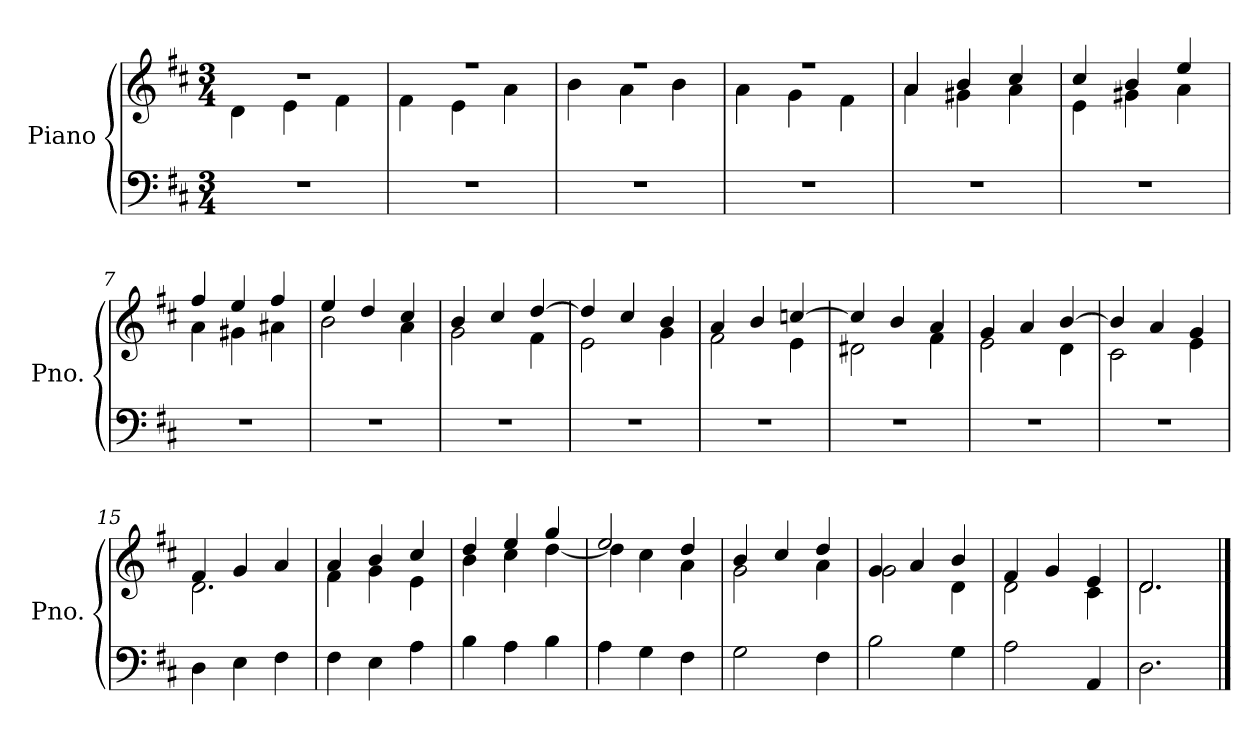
**kern	**kern
*part1	*part1
*staff2	*staff1
*I"Piano	*
*I'Pno.	*
*clefF4	*clefG2
*k[f#c#]	*k[f#c#]
*M3/4	*M3/4
=1	=1
*	*^
2.r	2.r	4d\
.	.	4e\
.	.	4f#\
=2	=2	=2
2.r	2.r	4f#\
.	.	4e\
.	.	4a\
=3	=3	=3
2.r	2.r	4b\
.	.	4a\
.	.	4b\
=4	=4	=4
2.r	2.r	4a\
.	.	4g\
.	.	4f#\
=5	=5	=5
2.r	4a/	4a\
.	4b/	4g#X\
.	4cc#/	4a\
=6	=6	=6
2.r	4cc#/	4e\
.	4b/	4g#X\
.	4ee/	4a\
=7	=7	=7
2.r	4ff#/	4a\
.	4ee/	4g#X\
.	4ff#/	4a#X\
=8	=8	=8
2.r	4ee/	2b\
.	4dd/	.
.	4cc#/	4a\
=9	=9	=9
2.r	4b/	2g\
.	4cc#/	.
.	[4dd/	4f#\
=10	=10	=10
2.r	4dd/]	2e\
.	4cc#/	.
.	4b/	4g\
!!LO:LB:g=z	!!
=11	=11	=11
2.r	4a/	2f#\
.	4b/	.
.	[4ccn/	4e\
=12	=12	=12
2.r	4cc/]	2d#X\
.	4b/	.
.	4a/	4f#\
=13	=13	=13
2.r	4g/	2e\
.	4a/	.
.	[4b/	4d\
=14	=14	=14
2.r	4b/]	2c#\
.	4a/	.
.	4g/	4e\
=15	=15	=15
4D\	4f#/	2.d\
4E\	4g/	.
4F#\	4a/	.
=16	=16	=16
4F#\	4a/	4f#\
4E\	4b/	4g\
4A\	4cc#/	4e\
=17	=17	=17
4B\	4dd/	4b\
4A\	4ee/	4cc#\
4B\	4gg/	[4dd\
=18	=18	=18
4A\	2ee/	4dd\]
4G\	.	4cc#\
4F#\	4dd/	4a\
=19	=19	=19
2G\	4b/	2g\
.	4cc#/	.
4F#\	4dd/	4a\
=20	=20	=20
2B\	4g/	2g\
.	4a/	.
4G\	4b/	4d\
!!LO:LB:g=z	!!
=21	=21	=21
2A\	4f#/	2d\
.	4g/	.
4AA/	4e/	4c#\
=22	=22	=22
2.D\	2.d/	2.d\
*	*v	*v
==	==
*-	*-
